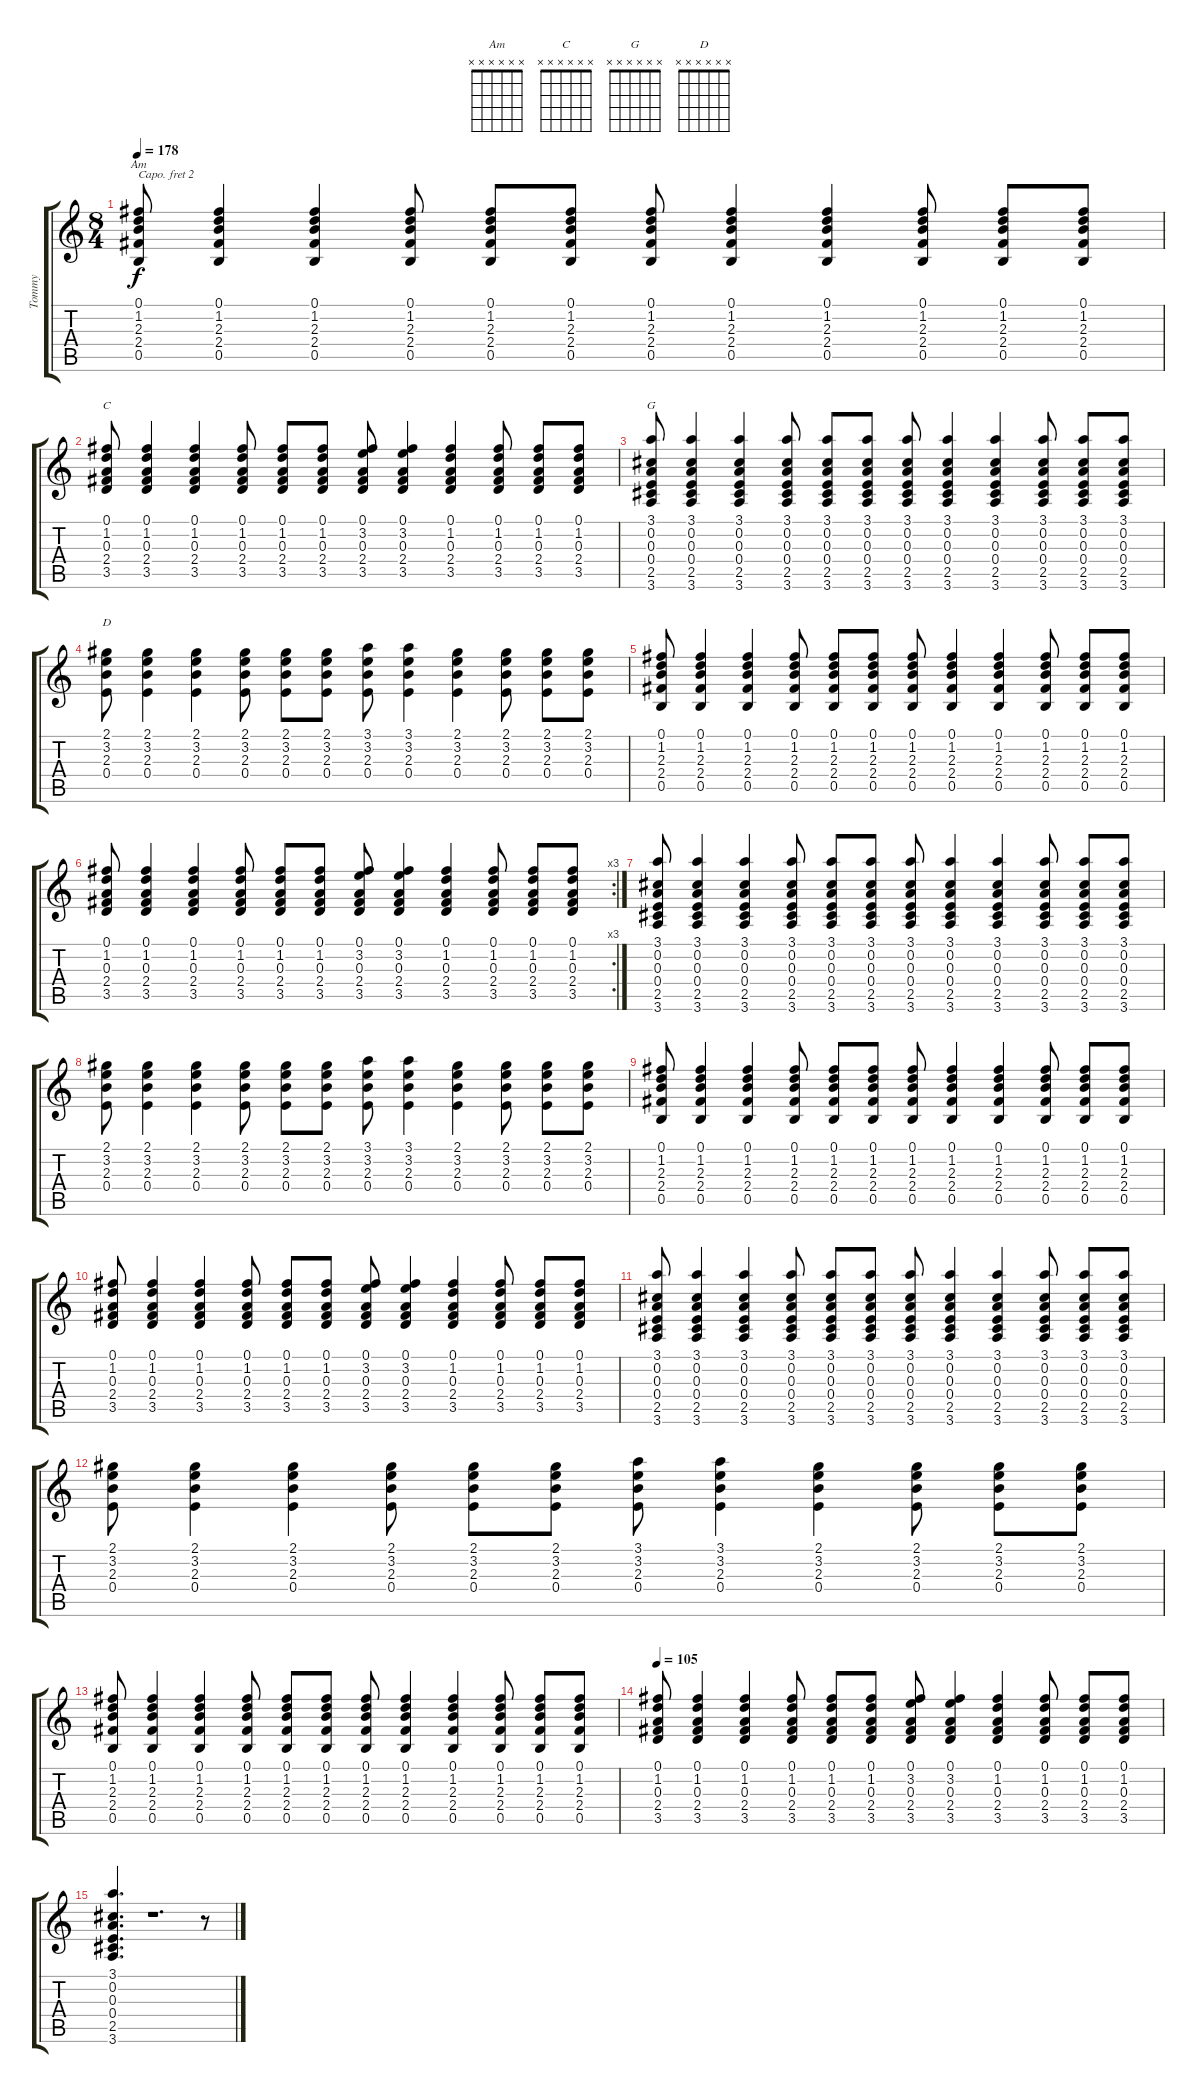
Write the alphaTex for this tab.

\track ("Tommy" "Tommy") {instrument acousticguitarsteel}
\staff {score tabs}
\capo 2
\tuning (E4 B3 G3 D3 A2 E2) {hide}
\chord ("Am" x x x x x x)
\chord ("C" x x x x x x)
\chord ("G" x x x x x x)
\chord ("D" x x x x x x)
\ts (8 4)
\tempo 178
\clef g2
\ks c
(0.1 1.2 2.3 2.4 0.5).8{ch "Am" dy f} (0.1 1.2 2.3 2.4 0.5).4 (0.1 1.2 2.3 2.4 0.5).4 (0.1 1.2 2.3 2.4 0.5).8 (0.1 1.2 2.3 2.4 0.5).8 (0.1 1.2 2.3 2.4 0.5).8 (0.1 1.2 2.3 2.4 0.5).8 (0.1 1.2 2.3 2.4 0.5).4 (0.1 1.2 2.3 2.4 0.5).4 (0.1 1.2 2.3 2.4 0.5).8 (0.1 1.2 2.3 2.4 0.5).8 (0.1 1.2 2.3 2.4 0.5).8 |
(0.1 1.2 0.3 2.4 3.5).8{ch "C"} (0.1 1.2 0.3 2.4 3.5).4 (0.1 1.2 0.3 2.4 3.5).4 (0.1 1.2 0.3 2.4 3.5).8 (0.1 1.2 0.3 2.4 3.5).8 (0.1 1.2 0.3 2.4 3.5).8 (0.1 3.2 0.3 2.4 3.5).8 (0.1 3.2 0.3 2.4 3.5).4 (0.1 1.2 0.3 2.4 3.5).4 (0.1 1.2 0.3 2.4 3.5).8 (0.1 1.2 0.3 2.4 3.5).8 (0.1 1.2 0.3 2.4 3.5).8 |
(3.1 0.2 0.3 0.4 2.5 3.6).8{ch "G"} (3.1 0.2 0.3 0.4 2.5 3.6).4 (3.1 0.2 0.3 0.4 2.5 3.6).4 (3.1 0.2 0.3 0.4 2.5 3.6).8 (3.1 0.2 0.3 0.4 2.5 3.6).8 (3.1 0.2 0.3 0.4 2.5 3.6).8 (3.1 0.2 0.3 0.4 2.5 3.6).8 (3.1 0.2 0.3 0.4 2.5 3.6).4 (3.1 0.2 0.3 0.4 2.5 3.6).4 (3.1 0.2 0.3 0.4 2.5 3.6).8 (3.1 0.2 0.3 0.4 2.5 3.6).8 (3.1 0.2 0.3 0.4 2.5 3.6).8 |
(2.1 3.2 2.3 0.4).8{ch "D"} (2.1 3.2 2.3 0.4).4 (2.1 3.2 2.3 0.4).4 (2.1 3.2 2.3 0.4).8 (2.1 3.2 2.3 0.4).8 (2.1 3.2 2.3 0.4).8 (3.1 3.2 2.3 0.4).8 (3.1 3.2 2.3 0.4).4 (2.1 3.2 2.3 0.4).4 (2.1 3.2 2.3 0.4).8 (2.1 3.2 2.3 0.4).8 (2.1 3.2 2.3 0.4).8 |
(0.1 1.2 2.3 2.4 0.5).8 (0.1 1.2 2.3 2.4 0.5).4 (0.1 1.2 2.3 2.4 0.5).4 (0.1 1.2 2.3 2.4 0.5).8 (0.1 1.2 2.3 2.4 0.5).8 (0.1 1.2 2.3 2.4 0.5).8 (0.1 1.2 2.3 2.4 0.5).8 (0.1 1.2 2.3 2.4 0.5).4 (0.1 1.2 2.3 2.4 0.5).4 (0.1 1.2 2.3 2.4 0.5).8 (0.1 1.2 2.3 2.4 0.5).8 (0.1 1.2 2.3 2.4 0.5).8 |
\rc 3
(0.1 1.2 0.3 2.4 3.5).8 (0.1 1.2 0.3 2.4 3.5).4 (0.1 1.2 0.3 2.4 3.5).4 (0.1 1.2 0.3 2.4 3.5).8 (0.1 1.2 0.3 2.4 3.5).8 (0.1 1.2 0.3 2.4 3.5).8 (0.1 3.2 0.3 2.4 3.5).8 (0.1 3.2 0.3 2.4 3.5).4 (0.1 1.2 0.3 2.4 3.5).4 (0.1 1.2 0.3 2.4 3.5).8 (0.1 1.2 0.3 2.4 3.5).8 (0.1 1.2 0.3 2.4 3.5).8 |
(3.1 0.2 0.3 0.4 2.5 3.6).8 (3.1 0.2 0.3 0.4 2.5 3.6).4 (3.1 0.2 0.3 0.4 2.5 3.6).4 (3.1 0.2 0.3 0.4 2.5 3.6).8 (3.1 0.2 0.3 0.4 2.5 3.6).8 (3.1 0.2 0.3 0.4 2.5 3.6).8 (3.1 0.2 0.3 0.4 2.5 3.6).8 (3.1 0.2 0.3 0.4 2.5 3.6).4 (3.1 0.2 0.3 0.4 2.5 3.6).4 (3.1 0.2 0.3 0.4 2.5 3.6).8 (3.1 0.2 0.3 0.4 2.5 3.6).8 (3.1 0.2 0.3 0.4 2.5 3.6).8 |
(2.1 3.2 2.3 0.4).8 (2.1 3.2 2.3 0.4).4 (2.1 3.2 2.3 0.4).4 (2.1 3.2 2.3 0.4).8 (2.1 3.2 2.3 0.4).8 (2.1 3.2 2.3 0.4).8 (3.1 3.2 2.3 0.4).8 (3.1 3.2 2.3 0.4).4 (2.1 3.2 2.3 0.4).4 (2.1 3.2 2.3 0.4).8 (2.1 3.2 2.3 0.4).8 (2.1 3.2 2.3 0.4).8 |
(0.1 1.2 2.3 2.4 0.5).8 (0.1 1.2 2.3 2.4 0.5).4 (0.1 1.2 2.3 2.4 0.5).4 (0.1 1.2 2.3 2.4 0.5).8 (0.1 1.2 2.3 2.4 0.5).8 (0.1 1.2 2.3 2.4 0.5).8 (0.1 1.2 2.3 2.4 0.5).8 (0.1 1.2 2.3 2.4 0.5).4 (0.1 1.2 2.3 2.4 0.5).4 (0.1 1.2 2.3 2.4 0.5).8 (0.1 1.2 2.3 2.4 0.5).8 (0.1 1.2 2.3 2.4 0.5).8 |
(0.1 1.2 0.3 2.4 3.5).8 (0.1 1.2 0.3 2.4 3.5).4 (0.1 1.2 0.3 2.4 3.5).4 (0.1 1.2 0.3 2.4 3.5).8 (0.1 1.2 0.3 2.4 3.5).8 (0.1 1.2 0.3 2.4 3.5).8 (0.1 3.2 0.3 2.4 3.5).8 (0.1 3.2 0.3 2.4 3.5).4 (0.1 1.2 0.3 2.4 3.5).4 (0.1 1.2 0.3 2.4 3.5).8 (0.1 1.2 0.3 2.4 3.5).8 (0.1 1.2 0.3 2.4 3.5).8 |
(3.1 0.2 0.3 0.4 2.5 3.6).8 (3.1 0.2 0.3 0.4 2.5 3.6).4 (3.1 0.2 0.3 0.4 2.5 3.6).4 (3.1 0.2 0.3 0.4 2.5 3.6).8 (3.1 0.2 0.3 0.4 2.5 3.6).8 (3.1 0.2 0.3 0.4 2.5 3.6).8 (3.1 0.2 0.3 0.4 2.5 3.6).8 (3.1 0.2 0.3 0.4 2.5 3.6).4 (3.1 0.2 0.3 0.4 2.5 3.6).4 (3.1 0.2 0.3 0.4 2.5 3.6).8 (3.1 0.2 0.3 0.4 2.5 3.6).8 (3.1 0.2 0.3 0.4 2.5 3.6).8 |
(2.1 3.2 2.3 0.4).8 (2.1 3.2 2.3 0.4).4 (2.1 3.2 2.3 0.4).4 (2.1 3.2 2.3 0.4).8 (2.1 3.2 2.3 0.4).8 (2.1 3.2 2.3 0.4).8 (3.1 3.2 2.3 0.4).8 (3.1 3.2 2.3 0.4).4 (2.1 3.2 2.3 0.4).4 (2.1 3.2 2.3 0.4).8 (2.1 3.2 2.3 0.4).8 (2.1 3.2 2.3 0.4).8 |
(0.1 1.2 2.3 2.4 0.5).8 (0.1 1.2 2.3 2.4 0.5).4 (0.1 1.2 2.3 2.4 0.5).4 (0.1 1.2 2.3 2.4 0.5).8 (0.1 1.2 2.3 2.4 0.5).8 (0.1 1.2 2.3 2.4 0.5).8 (0.1 1.2 2.3 2.4 0.5).8 (0.1 1.2 2.3 2.4 0.5).4 (0.1 1.2 2.3 2.4 0.5).4 (0.1 1.2 2.3 2.4 0.5).8 (0.1 1.2 2.3 2.4 0.5).8 (0.1 1.2 2.3 2.4 0.5).8 |
\tempo 105
(0.1 1.2 0.3 2.4 3.5).8 (0.1 1.2 0.3 2.4 3.5).4 (0.1 1.2 0.3 2.4 3.5).4 (0.1 1.2 0.3 2.4 3.5).8 (0.1 1.2 0.3 2.4 3.5).8 (0.1 1.2 0.3 2.4 3.5).8 (0.1 3.2 0.3 2.4 3.5).8 (0.1 3.2 0.3 2.4 3.5).4 (0.1 1.2 0.3 2.4 3.5).4 (0.1 1.2 0.3 2.4 3.5).8 (0.1 1.2 0.3 2.4 3.5).8 (0.1 1.2 0.3 2.4 3.5).8 |
(3.1 0.2 0.3 0.4 2.5 3.6).4{d} r.1{d} r.8
